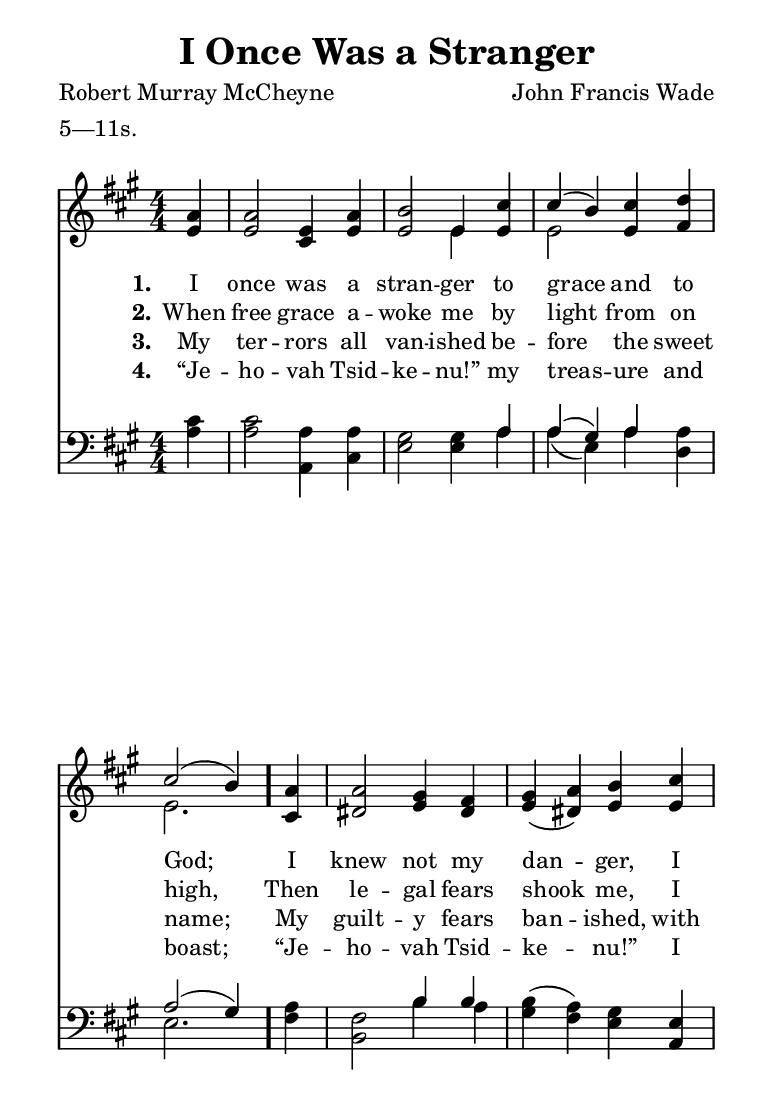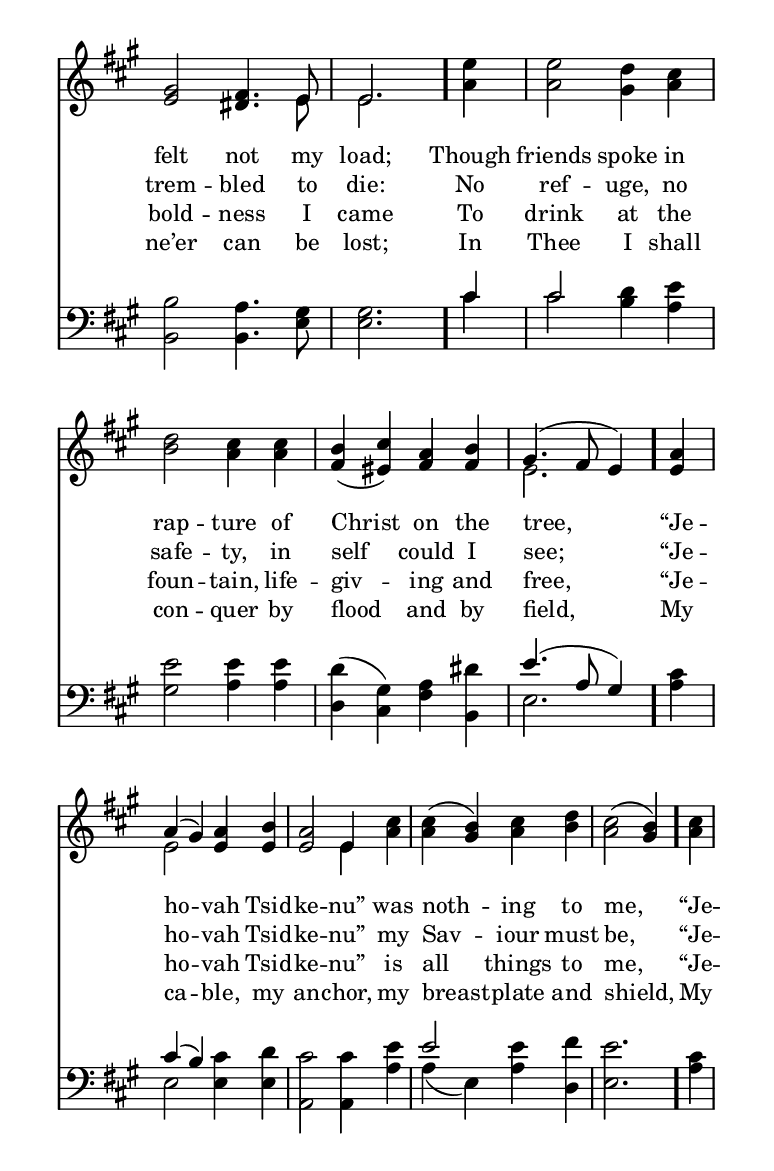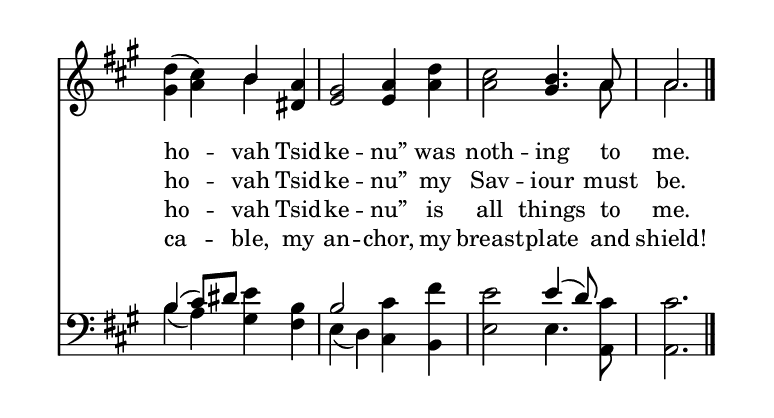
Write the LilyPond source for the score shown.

\include "common/global.ily"
\paper {
  \include "common/paper.ily"
}

\header{
  %gospel
  hymnnumber = "226"
  title = "I Once Was a Stranger"
  tunename = "Adeste Fideles"
  meter = "5—11s." % original has 11. 11. 11. 11.
  poet = "Robert Murray McCheyne" % see https://hymnary.org/text/i_once_was_a_stranger_to_grace_and_to_go
  composer = "John Francis Wade" % see https://hymnary.org/tune/adeste_fideles_wade
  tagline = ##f
}

global = {
  \include "common/overrides.ily"
  \override Staff.TimeSignature.style = #'numbered
  \time 4/4
  \override Score.MetronomeMark.transparent = ##t % hide all fermata changes too
  \tempo 4=100
  \key a \major
  \partial 4
  \autoBeamOff
}

notesSoprano = {
\global
\relative c'' {

  a4 | a2 e4 a | b2 e,4 cis' | cis( b) cis d | cis2( b4)
  a4 | a2 gis4 fis | gis( a) b cis | gis2 fis4. e8 | e2.
  e'4 | e2 d4 cis | d2 cis4 cis | b( cis) a b | gis4.( fis8 e4)
  a4 | a( gis) a b | a2 e4 cis' | cis( b) cis d | cis2( b4)
  cis4 | d( cis) b a | gis2 a4 d | cis2 b4. a8 | a2.

  \bar "|."

}
}

notesAlto = {
\global
\relative e' {

  e4 | e2 cis4 e | e2 e4 e | e2 e4 fis | e2.
  cis4 | dis2 e4 dis | e( dis) e e | e2 dis4. e8 | e2.
  a4 | a2 gis4 a | b2 a4 a | fis( eis) fis fis | e2.
  e4 | e2 e4 e | e2 e4 a | a( gis) a b | a2( gis4)
  a4 | gis( a) b dis, | e2 e4 a | a2 gis4. a8 | a2.

}
}

notesTenor = {
\global
\relative a {

  cis4 | cis2 a4 a | gis2 gis4 a | a( gis) a a | a2( gis4)
  a4 | fis2 b4 b | b( a) gis e | b'2 a4. gis8 | gis2.
  cis4 | cis2 d4 e | e2 e4 e | d( gis,) a dis | e4.( a,8 gis4)
  cis4 | cis( b) cis d | cis2 cis4 e | e2 e4 fis | e2.
  cis4 | b( cis8[) dis] e4 b | b2 cis4 fis | e2 e4( d8) cis | cis2.

}
}

notesBass = {
\global
\relative f {

  a4 | a2 a,4 cis | e2 e4 a | a( e) a d, | e2.
  fis4 | b,2 b'4 a | gis( fis) e a, | b2 b4. e8 | e2.
  cis'4 | cis2 b4 a | gis2 a4 a | d,4( cis) fis b, | e2.
  a4 | e2 e4 e | a,2 a4 a' | a( e) a d, | e2.
  a4 | b( a) gis fis | e( d) cis b | e2 e4. a,8 | a2.

}
}

wordsA = \lyricmode {
\set stanza = "1."

I once was a stran -- ger to grace and to God; \bar "."
I knew not my dan -- ger, I felt not my load; \bar "."
Though friends spoke in rap -- ture of Christ on the tree, \bar "."
“Je -- ho -- vah Tsid -- ke -- nu” was noth -- ing to me, \bar "."
“Je -- ho -- vah Tsid -- ke -- nu” was noth -- ing to me. \bar "."

}

wordsB = \lyricmode {
\set stanza = "2."

When free grace a -- woke me by light from on high,
Then le -- gal fears shook me, I trem -- bled to die:
No ref -- uge, no safe -- ty, in self could I see;
“Je -- ho -- vah Tsid -- ke -- nu” my Sav -- iour must be,
“Je -- ho -- vah Tsid -- ke -- nu” my Sav -- iour must be.

}

wordsC = \lyricmode {
\set stanza = "3."

My ter -- rors all van -- ished be -- fore the sweet name;
My guilt -- y fears ban -- ished, with bold -- ness I came
To drink at the foun -- tain, life -- giv -- ing and free,
“Je -- ho -- vah Tsid -- ke -- nu”  is all things to me,
“Je -- ho -- vah Tsid -- ke -- nu”  is all things to me.

}

wordsD = \lyricmode {
\set stanza = "4."

“Je -- ho -- vah Tsid -- ke -- nu!” my treas -- ure and boast;
“Je -- ho -- vah Tsid -- ke -- nu!” I ne’er can be lost;
In Thee I shall con -- quer by flood and by field,
My ca -- ble, my an -- chor, my breast -- plate and shield,
My ca -- ble, my an -- chor, my breast -- plate and shield!

}

\score {
  \context ChoirStaff <<
    \context Staff = upper <<
      \set Staff.autoBeaming = ##f
      \set ChoirStaff.systemStartDelimiter = #'SystemStartBar
      \set ChoirStaff.printPartCombineTexts = ##f
      \partcombine #'(2 . 11) \notesSoprano \notesAlto
      \context NullVoice = sopranos { \voiceOne << \notesSoprano >> }
      \context Lyrics = one   \lyricsto sopranos \wordsA
      \context Lyrics = two   \lyricsto sopranos \wordsB
      \context Lyrics = three \lyricsto sopranos \wordsC
      \context Lyrics = four  \lyricsto sopranos \wordsD
    >>
    \context Staff = men <<
      \set Staff.autoBeaming = ##f
      \clef bass
      \set ChoirStaff.printPartCombineTexts = ##f
      \partcombine #'(2 . 11) \notesTenor \notesBass
    >>
  >>
  \layout {
    \include "common/layout.ily"
  }
  #(cond ((ly:get-option 'eog-midi-permitted) #{ \midi{
    \include "common/midi.ily"
  } #}))
}

\version "2.19.49"  % necessary for upgrading to future LilyPond versions.

% vi:set et ts=2 sw=2 ai nocindent syntax=lilypond:
